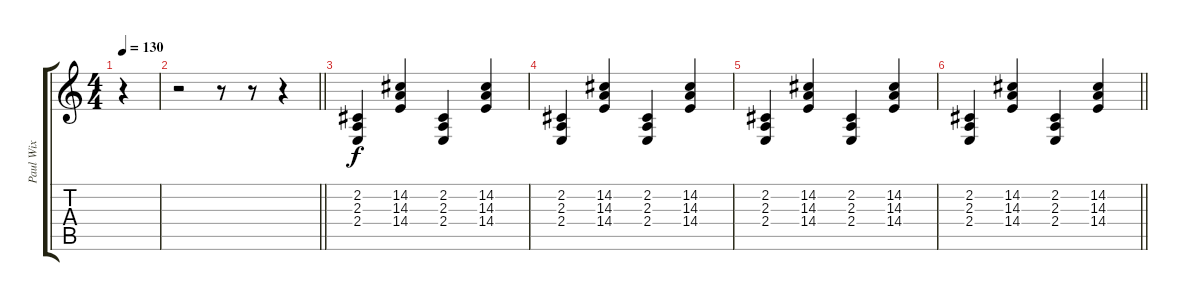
\track ("Paul Wix" "Paul Wix") {instrument acousticgrandpiano}
\staff {score tabs}
\tuning (E4 B3 G3 D3 A2 E2) {hide}
\ts (4 4)
\tempo 130
\clef g2
\ks c
r.4{dy f} |
\barLineRight lightlight
r.2 r.8 r.8 r.4 |
(2.2 2.3 2.4).4 (14.2 14.3 14.4).4 (2.2 2.3 2.4).4 (14.2 14.3 14.4).4 |
(2.2 2.3 2.4).4 (14.2 14.3 14.4).4 (2.2 2.3 2.4).4 (14.2 14.3 14.4).4 |
(2.2 2.3 2.4).4 (14.2 14.3 14.4).4 (2.2 2.3 2.4).4 (14.2 14.3 14.4).4 |
\barLineRight lightlight
(2.2 2.3 2.4).4 (14.2 14.3 14.4).4 (2.2 2.3 2.4).4 (14.2 14.3 14.4).4
